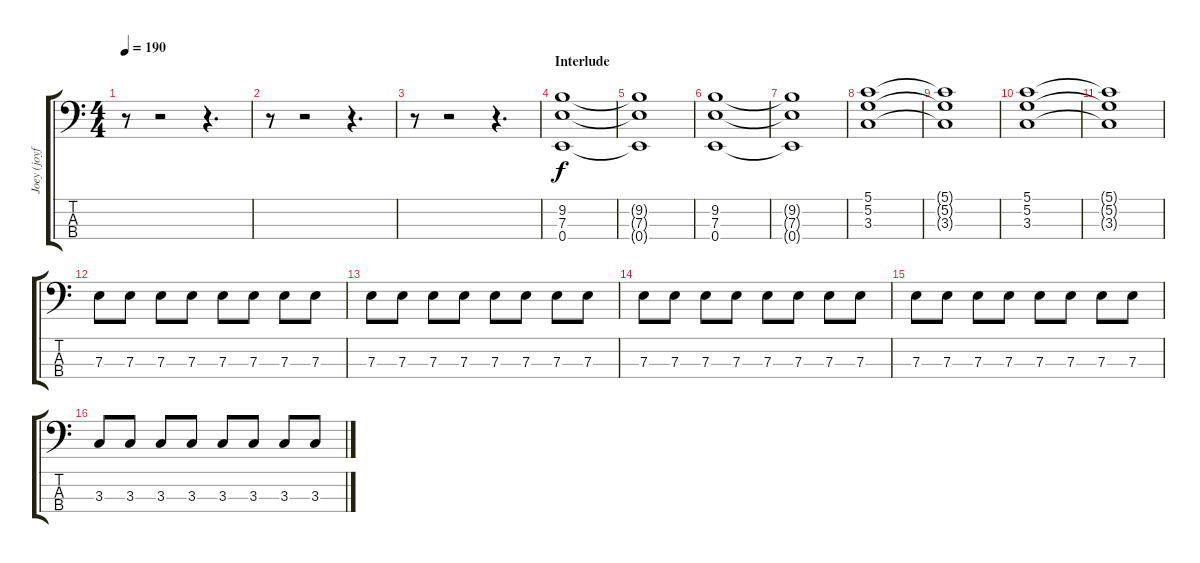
\track ("Joey (joyfull) De Maio" "Joey (joyf") {instrument electricbasspick}
\staff {score tabs}
\tuning (G2 D2 A1 E1) {hide}
\ts (4 4)
\tempo 190
\clef f4
\ks c
r.8{dy f} r.2 r.4{d} |
r.8 r.2 r.4{d} |
r.8 r.2 r.4{d} |
\section ("" "Interlude")
(9.2 7.3 0.4).1 |
(9.2{t} 7.3{t} 0.4{t}).1 |
(9.2 7.3 0.4).1 |
(9.2{t} 7.3{t} 0.4{t}).1 |
(5.1 5.2 3.3).1 |
(5.1{t} 5.2{t} 3.3{t}).1 |
(5.1 5.2 3.3).1 |
(5.1{t} 5.2{t} 3.3{t}).1 |
7.3.8 7.3.8 7.3.8 7.3.8 7.3.8 7.3.8 7.3.8 7.3.8 |
7.3.8 7.3.8 7.3.8 7.3.8 7.3.8 7.3.8 7.3.8 7.3.8 |
7.3.8 7.3.8 7.3.8 7.3.8 7.3.8 7.3.8 7.3.8 7.3.8 |
7.3.8 7.3.8 7.3.8 7.3.8 7.3.8 7.3.8 7.3.8 7.3.8 |
3.3.8 3.3.8 3.3.8 3.3.8 3.3.8 3.3.8 3.3.8 3.3.8
